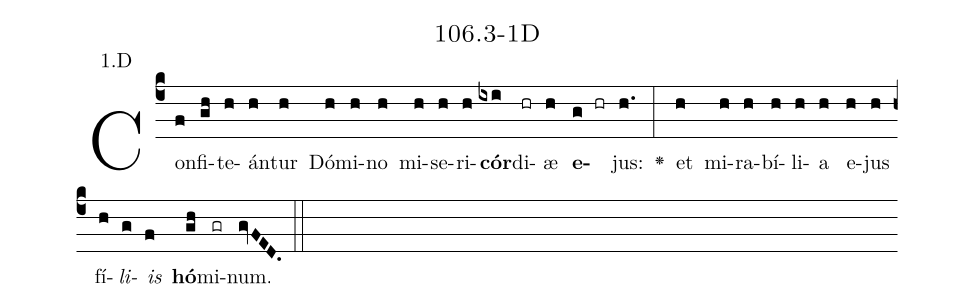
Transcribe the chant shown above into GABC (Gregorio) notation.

name: 106.3-1D;
annotation: 1.D;
%%
(c4)Con(f)fi(gh)te(h)án(h)tur(h) Dó(h)mi(h)no(h) mi(h)se(h)ri(h)<b>cór</b>(ixi)di(hr)æ(h) <b>e</b>(g hr)jus:(h.) <v>\greheightstar</v>(:) et(h) mi(h)ra(h)bí(h)li(h)a(h) e(h)jus(h) fí(h)<i>li</i>(g)<i>is</i>(f) <b>hó</b>(gh)mi(gr)num.(gvFED.) (::)


%E(h) u(h) o(g) u(f) a(gh) e.(gvFED.) (::)
